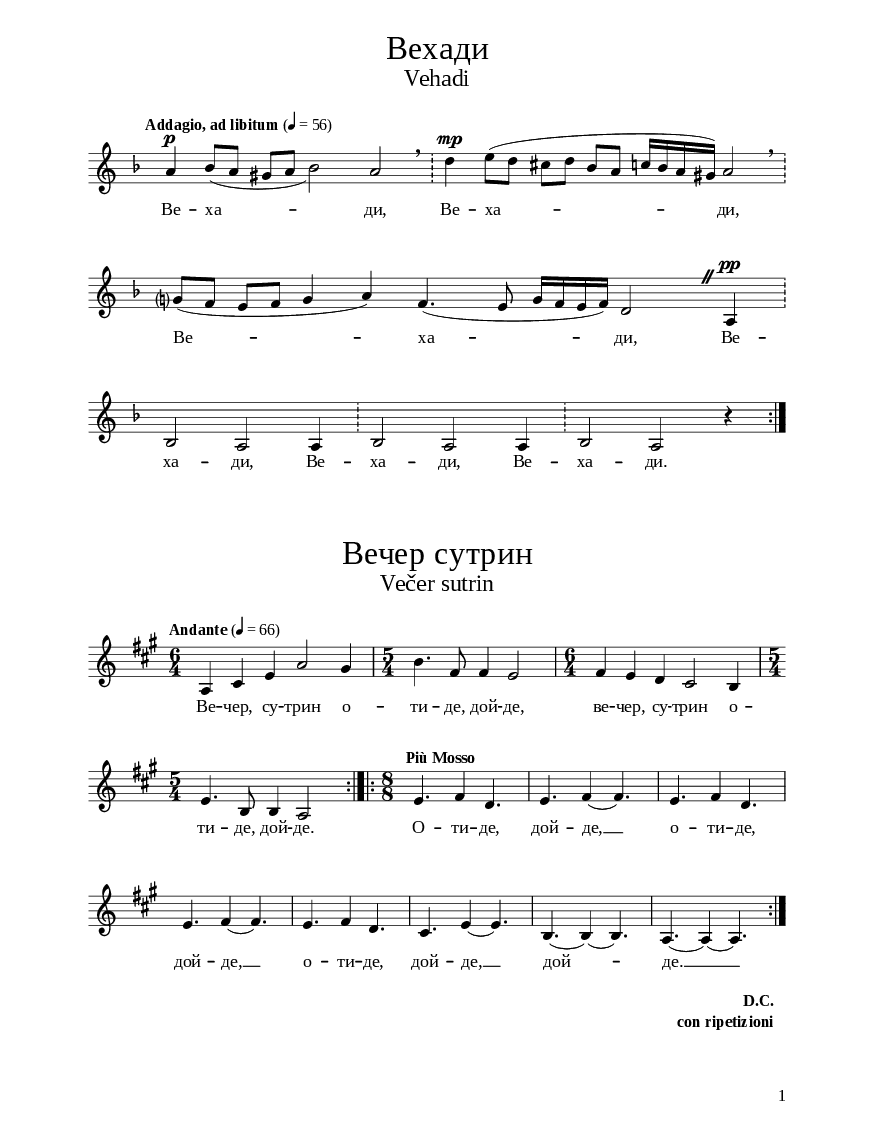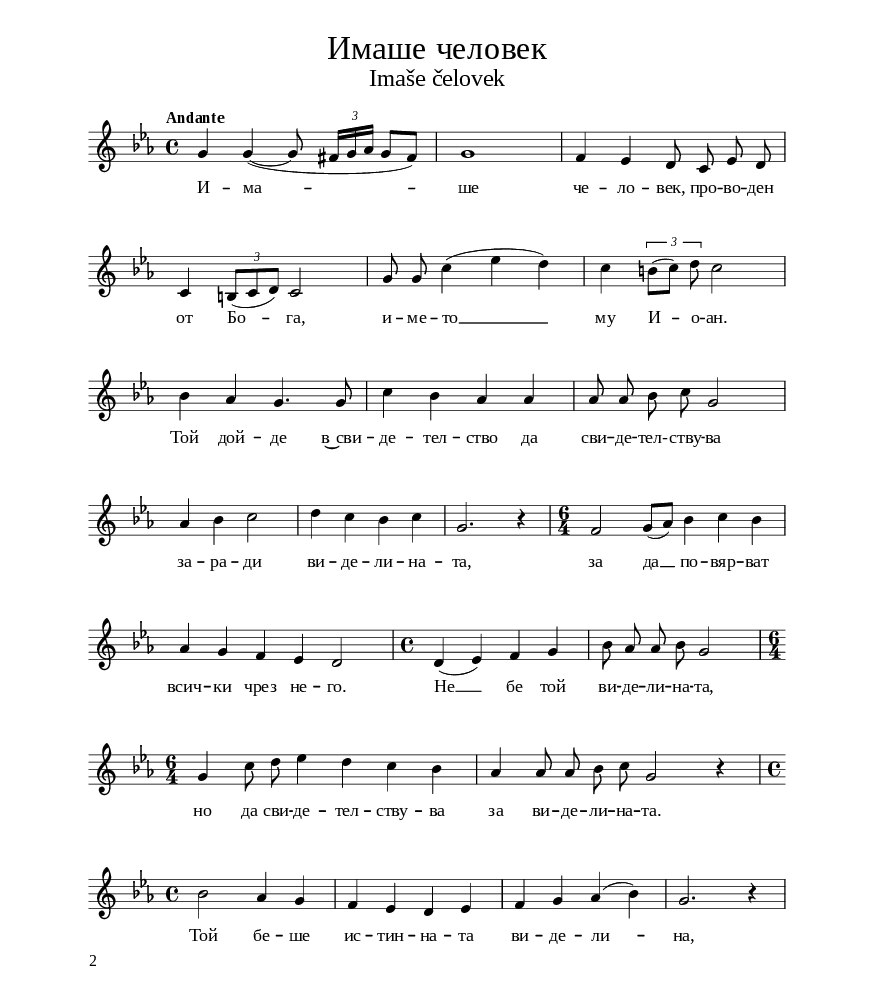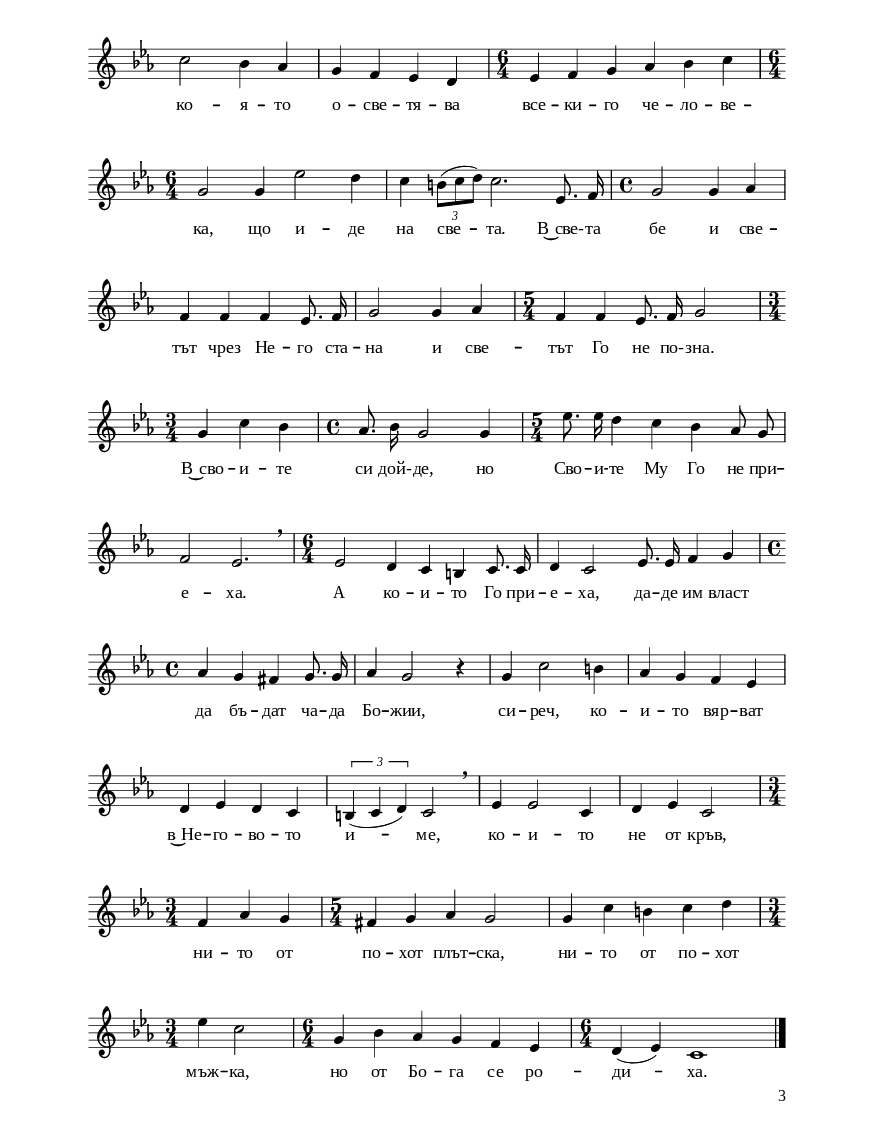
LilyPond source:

\version "2.24.2"

% include paper part and global functions
\include "include/globals.ily"

\bookpart {
  \label #'ref083_1
  \tocItem \markup "Вехади – Vehadi"
  \include "include/bookpart-paper.ily"
  \score {
    \include "include/score-layout.ily"

    \new Voice \absolute {
      \clef treble
      \key d \minor
      \tempoFunc "Addagio, ad libitum" 4 "56"
      \override Staff.BarLine.gap = 0.5
      \autoBeamOff
      \omit Score.TimeSignature
      \cadenzaOn % allows custom bar lines



      \slurDown a'4^\p bes'8 [ ( a'] gis' [a'] bes'2 ) \slurNeutral a' \bar "!"  \breathe  d''4^\mp  e''8 ( [d''] cis'' [d''] bes' [a'] c''16 [bes' a' gis'!] ) a'2 \bar "!" \breathe \break |

      \time 10/4 g'?8 ([ f'] e' [f'] g'4 a' ) f'4. ( e'8 g'16 [f' e' f'] ) d'2
      \override BreathingSign.text = \markup {
        \musicglyph "scripts.caesura.straight"
      }
      \breathe
      a4^\pp \bar "!" \break |


      bes2 a2 a4 \bar "!"  bes2 a a4  \bar "!"  bes2 a r4
      \bar ":|." \break
    }

    \addlyrics {
      Ве -- ха -- ди, Ве -- ха -- ди, Ве -- ха -- ди,
      Ве -- ха -- ди, Ве -- ха -- ди, Ве -- ха -- ди.
    }
    \header {
      title = \titleFunc "Вехади" "Vehadi"
    }

    \midi{}

  } % score
  %

  \include "include/bookpart-paper.ily"
  \label #'ref083_2
  \tocItem \markup "Вечер сутрин – Večer sutrin"
  \score {
    \include "include/score-layout.ily"

    \new Voice \absolute {
      \clef treble
      \key a \major
      \time 6/4
      \tempoFunc "Andante" 4 "66"
      \autoBeamOff

      a4 cis' e' a'2 gis'4 |  \time 5/4  b'4. fis'8 fis'4 e'2 | \time 6/4  fis'4 e' d' cis'2 b4 \break |

      \time 5/4  e'4. b8 b4 a2 | \bar ":|.|:" \time 8/8 \tempo  "      Più Mosso"

      e'4. fis'4 d'4. | e'4. fis'4 ~ fis'4. | e'4. fis'4 d'4. \break |

      e'4. fis'4 ~ fis'4. |e'4. fis'4 d'4. | cis'4. e'4 ~ e'4. | b4. ~ b4 ~ b4. | a4. ~ a4 ~ a4. | \bar ":|."


    }

    \addlyrics {
      Ве -- чер,
      су -- трин о -- ти -- де, дой -- де, ве -- чер,
      су -- трин о -- ти -- де, дой -- де. О -- ти --
      де, дой -- де, __ о -- ти -- де, дой -- де, __ о -- ти
      -- де, дой -- де, __ дой -- де. __}
        \header {
          title = \titleFunc "Вечер сутрин" "Večer sutrin"
        }

        \midi{}

      } % score

      \markup \dc-two "D.C." "con ripetizioni"

      \pageBreak

      % include foreign translation(s) of the song
      


      \markup \empty-three
      \markup \empty-three
      \include "include/bookpart-paper.ily"
      \label #'ref083_3
      \tocItem \markup "Имаше человек  – Imaše čelovek"
      \score {
        \include "include/score-layout.ily"

        \new Voice \absolute {
          \clef treble
          \key c \minor
          \time 4/4
          \tempo "Andante"

          \autoBeamOff
          g'4  g' ( ~ g'8 \times 2/3  { fis'16 [g'16 as'] } g'8 [ fis'] ) | g'1 | f'4 es' d'8 c' es' d' \break |

          c'4  \times 2/3  { b8 ( [c' d'8] )  } c'2 | g'8 g' c''4 ( es'' d'' ) | \tupletUp c''4 \tuplet 3/2 { b'8 ([ c''] ) d''8 } c''2 \break \tupletNeutral |

          bes'4 as' g'4. g'8 | c''4 bes' as' as' | as'8 as' bes' c'' g'2 \break |

          as'4 bes' c''2 |  d''4 c'' bes' c'' | g'2. r4 |  \time 6/4  f'2 g'8 [( as' )] bes'4 c'' bes' \break |

          as'4 g' f' es' d'2 | \time 4/4  d'4 ( es' ) f' g' | bes'8 as' as' bes' g'2 \break |

          \time 6/4  g'4 c''8 d'' es''4 d'' c'' bes' | as'4 as'8 as' bes' c'' g'2 r4 \break |

          \time 4/4  bes'2 as'4 g' | f'4 es' d' es' | f'4 g' as' ( bes' ) | g'2. r4 \break |

          c''2 bes'4 as' | g'4 f' es' d' | \time 6/4  es'4 f' g' as' bes' c'' | \break

          \time 6/4  g'2 g'4 es''2 d''4 | c''4  \times 2/3  { b'8 ( [c'' d''8] ) } c''2.  es'8. f'16 \noBeam | \time 4/4  g'2 g'4 as' \break |

          f'4 f' f' es'8. f'16 | g'2 g'4 as' | \time 5/4  f'4 f' es'8. f'16 g'2 \break |

          \time 3/4  g'4 c'' bes' | \time 4/4  as'8. bes'16 g'2 g'4 | \time 5/4  es''8. es''16 d''4 c'' bes' as'8 g' \break |

          f'2 es'2. \breathe | \time 6/4  es'2 d'4 c' b c'8. c'16 | d'4 c'2 es'8. es'16 f'4 g' \break |

          \time 4/4  as'4 g' fis' g'8. g'16 \noBeam | as'4 g'2 r4 | g'4 c''2 b'4 | as'4 g' f' es' \break |

          d'4 es' d' c' | \times 2/3  {
            b4 ( c'4 d' )} c'2 \breathe | es'4 es'2 c'4 | d'4 es' c'2 \break |

            \time 3/4  f'4 as' g' | \time 5/4  fis'4 g' as' g'2 | g'4 c'' b' c'' d'' \break |

            \time 3/4  es''4 c''2 | \time 6/4  g'4 bes' as' g' f' es' | \time 6/4  d'4 ( es' ) c'1 | \bar "|."
          }

          \addlyrics {
            И -- ма --
            ше че -- ло -- век, про -- во -- ден от Бо --
            га, и -- ме -- то __ му И -- о -- ан. Той дой --
            де в~сви -- де -- тел -- ство да сви -- де -- "тел-"
            -- ству -- ва за -- ра -- ди ви -- де -- ли -- на
            -- та, за да __ по -- вяр -- ват всич -- ки чрез не
            -- го. Не __ бе той ви -- де -- ли -- на -- та, но
            да сви -- де -- тел -- ству -- ва за ви -- де --
            ли -- на -- та. Той бе -- ше ис -- тин -- на --
            та ви -- де -- ли -- на, ко -- я -- то о -- све
            -- тя -- ва все -- ки -- го че -- ло -- ве -- ка,
            що и -- де на све -- та. "В~све-" -- та бе и све
            -- тът чрез Не -- го ста -- на и све -- тът Го
            не "по-" -- зна. В~сво -- и -- те си "дой-" -- де, но
            Сво -- и -- те Му Го не при -- е -- ха. А ко
            -- и -- то Го при -- е -- ха, да -- де им власт
            да бъ -- дат ча -- да Бо -- жии, си -- реч, ко
            -- и -- то вяр -- ват в~Не -- го -- во -- то и --
            ме, ко -- и -- то не от кръв, ни -- то от по
            -- хот плът -- ска, ни -- то от по -- хот мъж --
            ка, но от Бо -- га се ро -- ди -- ха.}

              \header {
                title = \titleFunc "Имаше человек" "Imaše čelovek"
              }

              \midi{}

            } % score

            \markup \empty-two

            % include foreign translation(s) of the song
            

          } % bookpart
